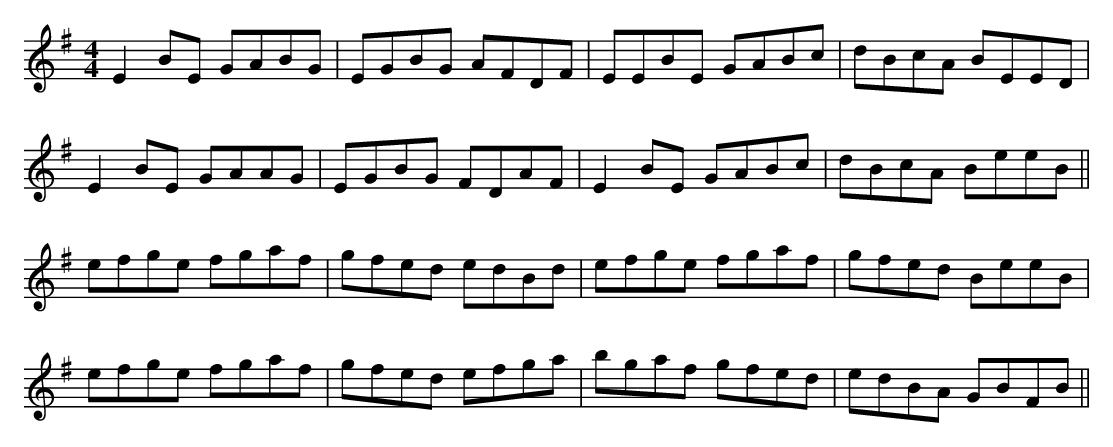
X:1
M:4/4
K:Emin
E2BE GABG|EGBG AFDF|EEBE GABc|dBcA BEED|
E2BE GAAG|EGBG FDAF|E2BE GABc|dBcA BeeB||
efge fgaf|gfed edBd|efge fgaf|gfed BeeB|
efge fgaf|gfed efga|bgaf gfed|edBA GBFB||
